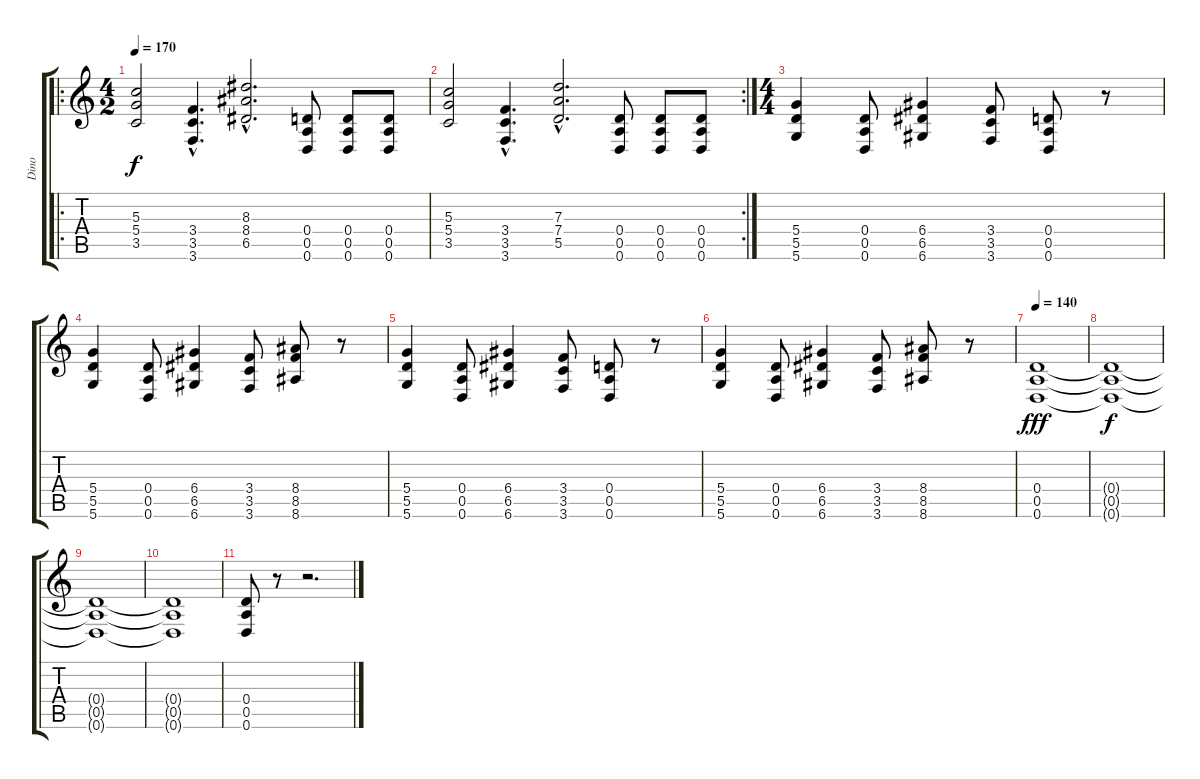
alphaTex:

\track ("Dino" "Dino") {instrument distortionguitar}
\staff {score tabs}
\tuning (E4 B3 G3 D3 A2 D2) {hide}
\ro
\ts (4 2)
\tempo 170
\clef g2
\ks c
(5.3 5.4 3.5).2{dy f} (3.4{hac} 3.5{hac} 3.6{hac}).4{d} (8.3{hac} 8.4{hac} 6.5{hac}).2{d} (0.4 0.5 0.6).8 (0.4 0.5 0.6).8 (0.4 0.5 0.6).8 |
\rc 2
(5.3 5.4 3.5).2 (3.4{hac} 3.5{hac} 3.6{hac}).4{d} (7.3{hac} 7.4{hac} 5.5{hac}).2{d} (0.4 0.5 0.6).8 (0.4 0.5 0.6).8 (0.4 0.5 0.6).8 |
\ts (4 4)
(5.4 5.5 5.6).4 (0.4 0.5 0.6).8 (6.4 6.5 6.6).4 (3.4 3.5 3.6).8 (0.4 0.5 0.6).8 r.8 |
(5.4 5.5 5.6).4 (0.4 0.5 0.6).8 (6.4 6.5 6.6).4 (3.4 3.5 3.6).8 (8.4 8.5 8.6).8 r.8 |
(5.4 5.5 5.6).4 (0.4 0.5 0.6).8 (6.4 6.5 6.6).4 (3.4 3.5 3.6).8 (0.4 0.5 0.6).8 r.8 |
(5.4 5.5 5.6).4 (0.4 0.5 0.6).8 (6.4 6.5 6.6).4 (3.4 3.5 3.6).8 (8.4 8.5 8.6).8 r.8 |
\tempo 140
(0.4 0.5 0.6).1{dy fff volume 9} |
(0.4{t} 0.5{t} 0.6{t}).1{dy f} |
(0.4{t} 0.5{t} 0.6{t}).1{volume 6} |
(0.4{t} 0.5{t} 0.6{t}).1 |
(0.4 0.5 0.6).8{volume 12} r.8 r.2{d}
